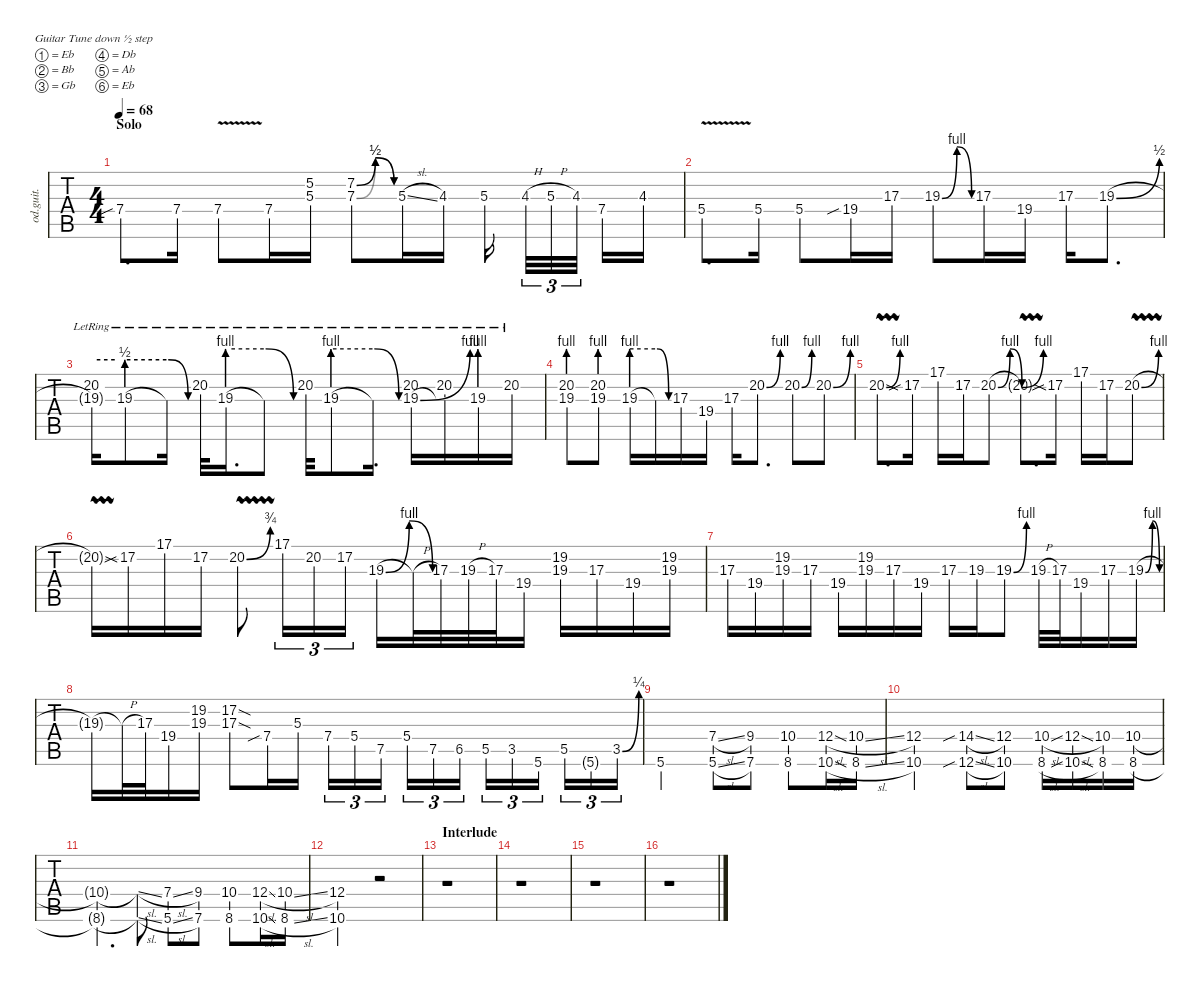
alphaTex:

\defaultSystemsLayout 4
\hideDynamics
\bracketExtendMode nobrackets
\otherSystemsTrackNameOrientation horizontal
\track ("Lead Guitar 1 " "od.guit.") {defaultSystemsLayout 4 instrument overdrivenguitar}
\staff {tabs}
\tuning (Eb4 Bb3 Gb3 Db3 Ab2 Eb2)
\ts (4 4)
\section ("" "Solo")
\tempo 68
\clef g2
\ks c
7.4{sib acc #}.8{d dy mf instrument overdrivenguitar} 7.4{acc #}.16 7.4{v acc #}.8 7.4{acc #}.16 (5.3 5.2{acc #}).16 (7.3{be (bendrelease 0 0 10.2 2 20.4 2 30 0) acc #} 7.2{be (bendrelease 0 0 10.2 2 20.4 2 30 0)}).8 5.3{sl}.16 4.3{acc #}.16 5.3.16 4.3{h acc #}.32{tu (3 2)} 5.3{h}.32{tu (3 2)} 4.3{acc #}.32{tu (3 2)} 7.4{acc #}.16 4.3{acc #}.16 |
5.4{v acc #}.8{d} 5.4{acc #}.16 5.4{acc #}.8 19.4{sib acc #}.16 17.3.16 19.3{be (bendrelease 0 0 10.2 4 20.4 4 30 0) acc #}.8 17.3.16 19.4{acc #}.16 17.3.16 19.3{be (bend 14.399999999999999 0 34.8 2) acc #}.8{d} |
(19.3{be (hold 0 2 60 2) lr t} 20.2{lr acc #}).16 19.3{be (prebend 0 2 60 2) lr}.8 19.3{be (release 0 2 4.2 0) lr t}.16 20.2{lr acc #}.32 19.3{be (prebend 0 4 60 4) lr}.16{d} 19.3{be (release 47.4 4 59.4 0) lr t}.8 20.2{lr acc #}.32 19.3{be (prebend 0 4 60 4) lr}.8 19.3{be (release 0 4 4.2 0) lr t}.16{d} (20.2{lr acc #} 19.3{be (bend 0 0 15 4) lr acc #}).16 (20.2{lr acc #} 19.3{lr t}).16 19.3{be (prebend 0 4 60 4) lr}.16 20.2{lr acc #}.16 |
(20.2{acc #} 19.3{be (prebend 0 4 60 4)}).8 (19.3{be (prebend 0 4 60 4)} 20.2{acc #}).8 19.3{be (prebend 0 4 60 4)}.16 19.3{be (release 0 4 33.6 0) t}.16 17.3.16 19.4{acc #}.16 17.3.16 20.2{be (bend 0 0 15 4) acc #}.8{d} 20.2{be (bend 0 0 15 4) acc #}.8 20.2{be (bend 0 0 15 4) acc #}.8 |
20.2{be (bend 0 0 15 4) vw sod acc #}.8{d} 17.2{sib acc #}.16 17.1{acc #}.16 17.2{acc #}.16 20.2{be (bendrelease 0 0 10.2 4 52.199999999999996 4 60 0) acc #}.8 20.2{be (bend 0 0 15 4) vw sod t acc #}.8{d} 17.2{sib acc #}.16 17.1{acc #}.16 17.2{acc #}.16 20.2{be (bend 0 0 15 4) vw acc #}.8 |
20.2{vw sod t}.16 17.2{sib acc #}.16 17.1{acc #}.16 17.2{acc #}.16 20.2{be (bend 0 0 59.4 3) vw acc #}.8 17.1{acc #}.16{tu (3 2)} 20.2{acc #}.16{tu (3 2)} 17.2{acc #}.16{tu (3 2)} 19.3{be (bendrelease 0 0 10.2 4 20.4 4 30 0) acc #}.16 19.3{h t acc #}.32 17.3.32 19.3{h acc #}.32 17.3.32 19.4{acc #}.16 (19.3{acc #} 19.2).16 17.3.16 19.4{acc #}.16 (19.3{acc #} 19.2).16 |
17.3.16 19.4{acc #}.16 (19.3{acc #} 19.2).16 17.3.16 19.4{acc #}.16 (19.3{acc #} 19.2).16 17.3.16 19.4{acc #}.16 17.3.16 19.3{acc #}.16 19.3{be (bend 0 0 15 4) acc #}.8 19.3{h acc #}.32 17.3.32 19.4{acc #}.16 17.3.16 19.3{be (bendrelease 27.599999999999998 0 40.199999999999996 4 49.8 4 59.4 0) acc #}.16 |
19.3{t acc #}.16 19.3{h t acc #}.32 17.3.32 19.4{acc #}.16 (19.3{acc #} 19.2).16 (17.2{sod acc #} 17.3{sod}).8 7.4{sib acc #}.16 5.3.16 7.4{acc #}.16{tu (3 2)} 5.4{acc #}.16{tu (3 2)} 7.5{acc #}.16{tu (3 2)} 5.4{acc #}.16{tu (3 2)} 7.5{acc #}.16{tu (3 2)} 6.5.16{tu (3 2)} 5.5{acc #}.16{tu (3 2)} 3.5.16{tu (3 2)} 5.6{acc #}.16{tu (3 2)} 5.5{acc #}.16{tu (3 2)} 5.6{g acc #}.16{tu (3 2)} 3.5{be (bend 0 0 23.4 1)}.16{tu (3 2)} |
5.6{acc #}.2{instrument overdrivenguitar} (5.6{sl acc #} 7.4{sl acc #}).8 (9.4{acc #} 7.6{acc #}).8 (10.4 8.6).8 (12.4{sl acc #} 10.6{sl acc #}).16 (10.4{sl} 8.6{sl}).16 |
(12.4{acc #} 10.6{acc #}).2 (14.4{sib sl acc #} 12.6{sib sl acc #}).8 (12.4{acc #} 10.6{acc #}).8 (10.4{sl} 8.6{sl}).16 (12.4{sl acc #} 10.6{sl acc #}).16 (10.4 8.6).16 (10.4 8.6).16 |
(8.6{t} 10.4{t}).4{d} (10.4{sl t} 8.6{sl t}).8 (5.6{sl acc #} 7.4{sl acc #}).8 (9.4{acc #} 7.6{acc #}).8 (10.4 8.6).8 (12.4{sl acc #} 10.6{sl acc #}).16 (10.4{sl} 8.6{sl}).16 |
(12.4{acc #} 10.6{acc #}).2 r.2 |
\section ("" "Interlude")
r.1 |
r.1 |
r.1 |
r.1
